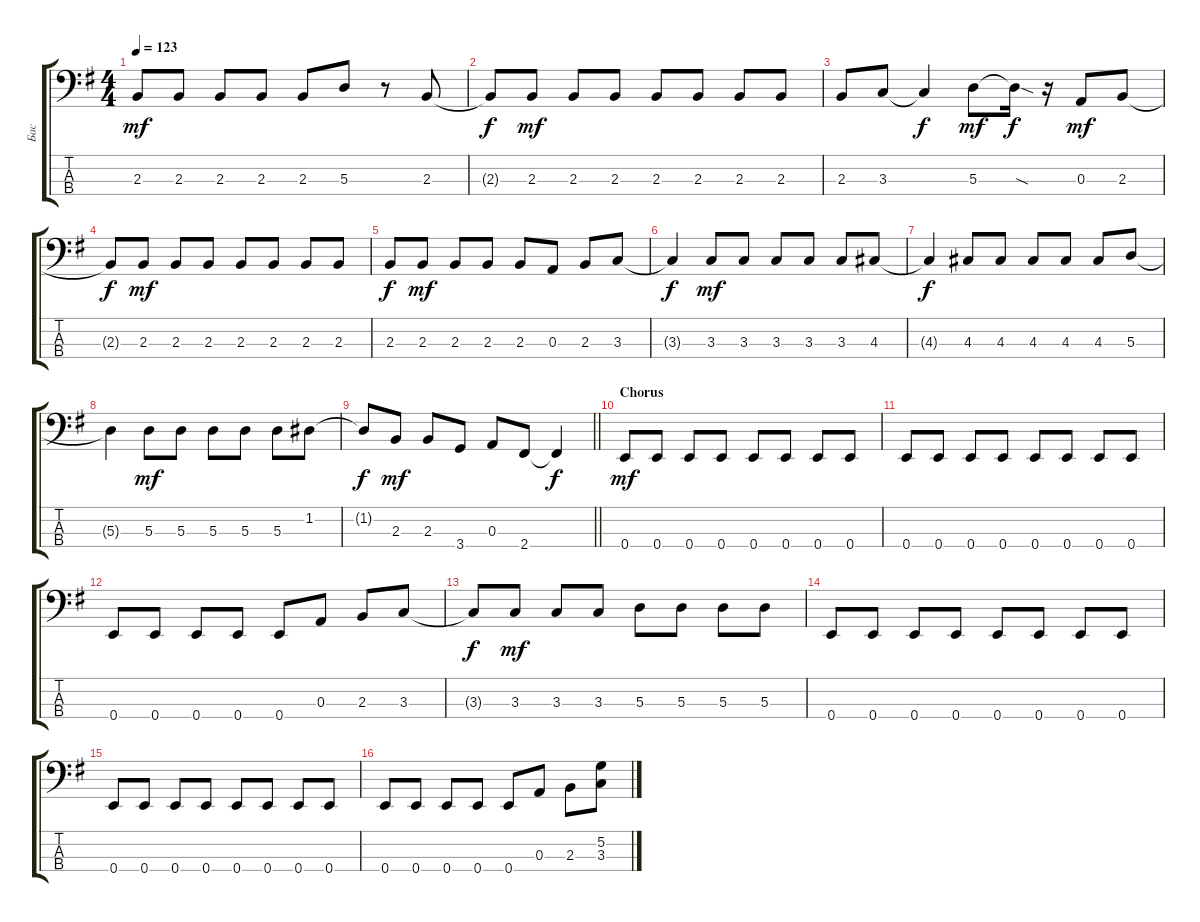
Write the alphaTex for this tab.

\track ("Бас" "Бас") {instrument electricbassfinger}
\staff {score tabs}
\tuning (G2 D2 A1 E1) {hide}
\ts (4 4)
\tempo 123
\clef f4
\ks eminor
2.3.8{dy mf} 2.3.8 2.3.8 2.3.8 2.3.8 5.3.8 r.8 2.3.8 |
2.3{t}.8{dy f} 2.3.8{dy mf} 2.3.8 2.3.8 2.3.8 2.3.8 2.3.8 2.3.8 |
2.3.8 3.3.8 3.3{t}.4{dy f} 5.3.8{dy mf} 5.3{sod t}.16{dy f} r.16 0.3.8{dy mf} 2.3.8 |
2.3{t}.8{dy f} 2.3.8{dy mf} 2.3.8 2.3.8 2.3.8 2.3.8 2.3.8 2.3.8 |
2.3.8{dy f} 2.3.8{dy mf} 2.3.8 2.3.8 2.3.8 0.3.8 2.3.8 3.3.8 |
3.3{t}.4{dy f} 3.3.8{dy mf} 3.3.8 3.3.8 3.3.8 3.3.8 4.3.8 |
4.3{t}.4{dy f} 4.3.8 4.3.8 4.3.8 4.3.8 4.3.8 5.3.8 |
5.3{t}.4 5.3.8{dy mf} 5.3.8 5.3.8 5.3.8 5.3.8 1.2.8 |
\barLineRight lightlight
1.2{t}.8{dy f} 2.3.8{dy mf} 2.3.8 3.4.8 0.3.8 2.4.8 2.4{t}.4{dy f} |
\section ("" "Chorus")
0.4.8{dy mf} 0.4.8 0.4.8 0.4.8 0.4.8 0.4.8 0.4.8 0.4.8 |
0.4.8 0.4.8 0.4.8 0.4.8 0.4.8 0.4.8 0.4.8 0.4.8 |
0.4.8 0.4.8 0.4.8 0.4.8 0.4.8 0.3.8 2.3.8 3.3.8 |
3.3{t}.8{dy f} 3.3.8{dy mf} 3.3.8 3.3.8 5.3.8 5.3.8 5.3.8 5.3.8 |
0.4.8 0.4.8 0.4.8 0.4.8 0.4.8 0.4.8 0.4.8 0.4.8 |
0.4.8 0.4.8 0.4.8 0.4.8 0.4.8 0.4.8 0.4.8 0.4.8 |
0.4.8 0.4.8 0.4.8 0.4.8 0.4.8 0.3.8 2.3.8 (5.2 3.3).8
